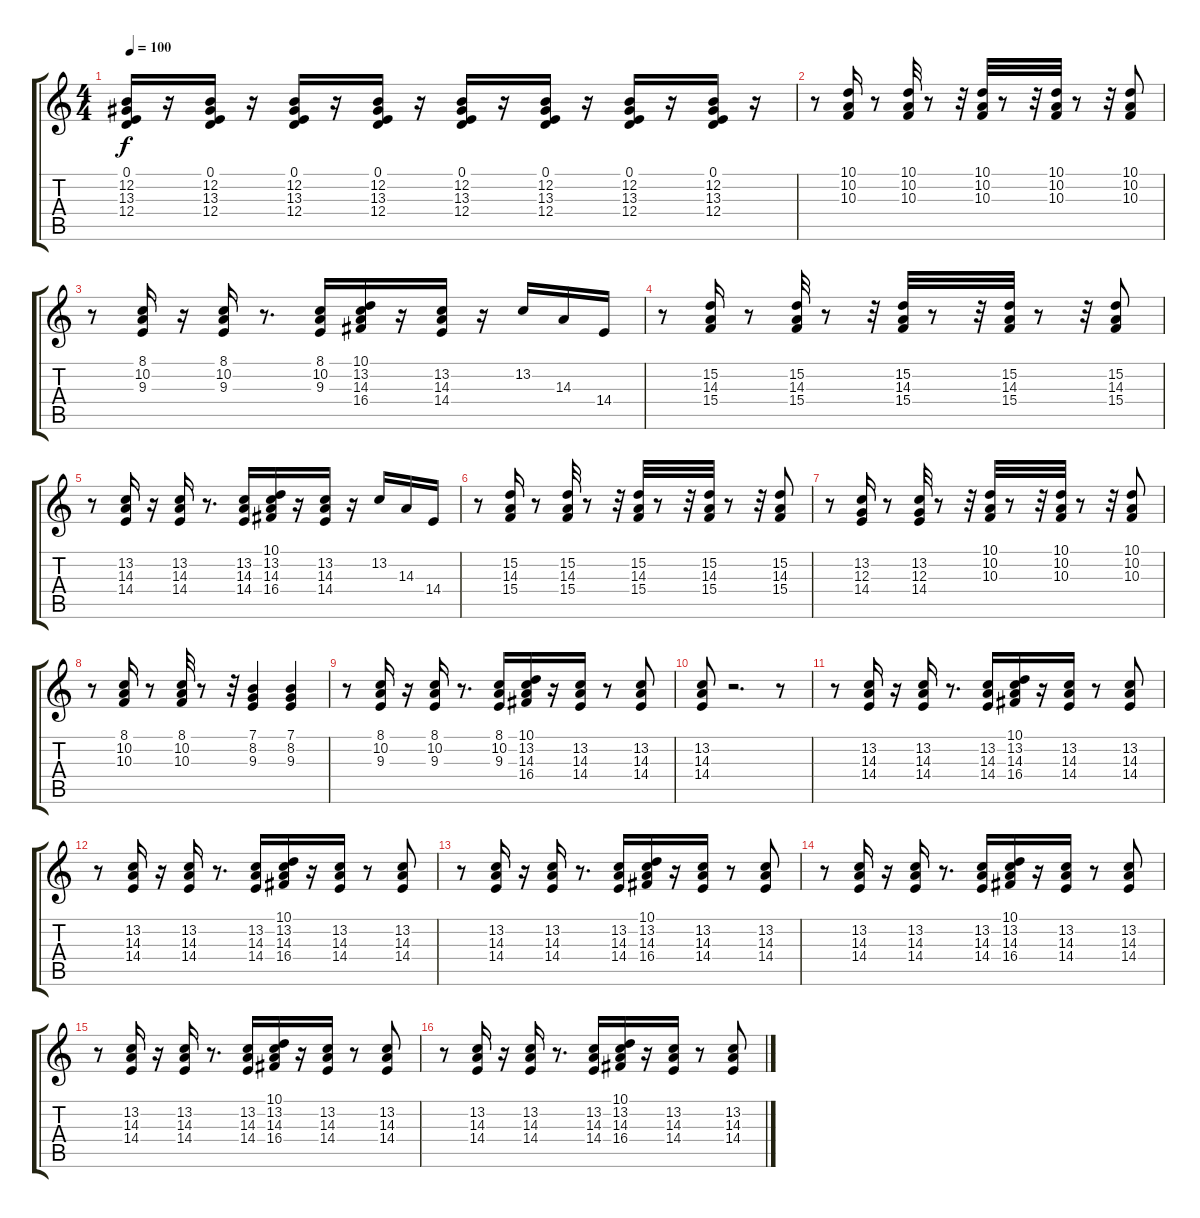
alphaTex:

\track "" {instrument accordion}
\staff {score tabs}
\tuning (E4 B3 G3 D3 A2 E2) {hide}
\ts (4 4)
\tempo 100
\clef g2
\ks c
(0.1 12.2 13.3 12.4).16{dy f} r.16 (0.1 12.2 13.3 12.4).16 r.16 (0.1 12.2 13.3 12.4).16 r.16 (0.1 12.2 13.3 12.4).16 r.16 (0.1 12.2 13.3 12.4).16 r.16 (0.1 12.2 13.3 12.4).16 r.16 (0.1 12.2 13.3 12.4).16 r.16 (0.1 12.2 13.3 12.4).16 r.16 |
r.8 (10.1 10.2 10.3).16 r.8 (10.1 10.2 10.3).32 r.8 r.32 (10.1 10.2 10.3).32 r.8 r.32 (10.1 10.2 10.3).32 r.8 r.32 (10.1 10.2 10.3).8 |
r.8 (8.1 10.2 9.3).16 r.16 (8.1 10.2 9.3).16 r.8{d} (8.1 10.2 9.3).16 (10.1 13.2 14.3 16.4).16 r.16 (13.2 14.3 14.4).16 r.16 13.2.16 14.3.16 14.4.16 |
r.8 (15.2 14.3 15.4).16 r.8 (15.2 14.3 15.4).32 r.8 r.32 (15.2 14.3 15.4).32 r.8 r.32 (15.2 14.3 15.4).32 r.8 r.32 (15.2 14.3 15.4).8 |
r.8 (13.2 14.3 14.4).16 r.16 (13.2 14.3 14.4).16 r.8{d} (13.2 14.3 14.4).16 (10.1 13.2 14.3 16.4).16 r.16 (13.2 14.3 14.4).16 r.16 13.2.16 14.3.16 14.4.16 |
r.8 (15.2 14.3 15.4).16 r.8 (15.2 14.3 15.4).32 r.8 r.32 (15.2 14.3 15.4).32 r.8 r.32 (15.2 14.3 15.4).32 r.8 r.32 (15.2 14.3 15.4).8 |
r.8 (13.2 12.3 14.4).16 r.8 (13.2 12.3 14.4).32 r.8 r.32 (10.1 10.2 10.3).32 r.8 r.32 (10.1 10.2 10.3).32 r.8 r.32 (10.1 10.2 10.3).8 |
r.8 (8.1 10.2 10.3).16 r.8 (8.1 10.2 10.3).32 r.8 r.32 (7.1 8.2 9.3).4 (7.1 8.2 9.3).4 |
r.8 (8.1 10.2 9.3).16 r.16 (8.1 10.2 9.3).16 r.8{d} (8.1 10.2 9.3).16 (10.1 13.2 14.3 16.4).16 r.16 (13.2 14.3 14.4).16 r.8 (13.2 14.3 14.4).8 |
(13.2 14.3 14.4).8 r.2{d} r.8 |
r.8 (13.2 14.3 14.4).16 r.16 (13.2 14.3 14.4).16 r.8{d} (13.2 14.3 14.4).16 (10.1 13.2 14.3 16.4).16 r.16 (13.2 14.3 14.4).16 r.8 (13.2 14.3 14.4).8 |
r.8 (13.2 14.3 14.4).16 r.16 (13.2 14.3 14.4).16 r.8{d} (13.2 14.3 14.4).16 (10.1 13.2 14.3 16.4).16 r.16 (13.2 14.3 14.4).16 r.8 (13.2 14.3 14.4).8 |
r.8 (13.2 14.3 14.4).16 r.16 (13.2 14.3 14.4).16 r.8{d} (13.2 14.3 14.4).16 (10.1 13.2 14.3 16.4).16 r.16 (13.2 14.3 14.4).16 r.8 (13.2 14.3 14.4).8 |
r.8 (13.2 14.3 14.4).16 r.16 (13.2 14.3 14.4).16 r.8{d} (13.2 14.3 14.4).16 (10.1 13.2 14.3 16.4).16 r.16 (13.2 14.3 14.4).16 r.8 (13.2 14.3 14.4).8 |
r.8 (13.2 14.3 14.4).16 r.16 (13.2 14.3 14.4).16 r.8{d} (13.2 14.3 14.4).16 (10.1 13.2 14.3 16.4).16 r.16 (13.2 14.3 14.4).16 r.8 (13.2 14.3 14.4).8 |
r.8 (13.2 14.3 14.4).16 r.16 (13.2 14.3 14.4).16 r.8{d} (13.2 14.3 14.4).16 (10.1 13.2 14.3 16.4).16 r.16 (13.2 14.3 14.4).16 r.8 (13.2 14.3 14.4).8
